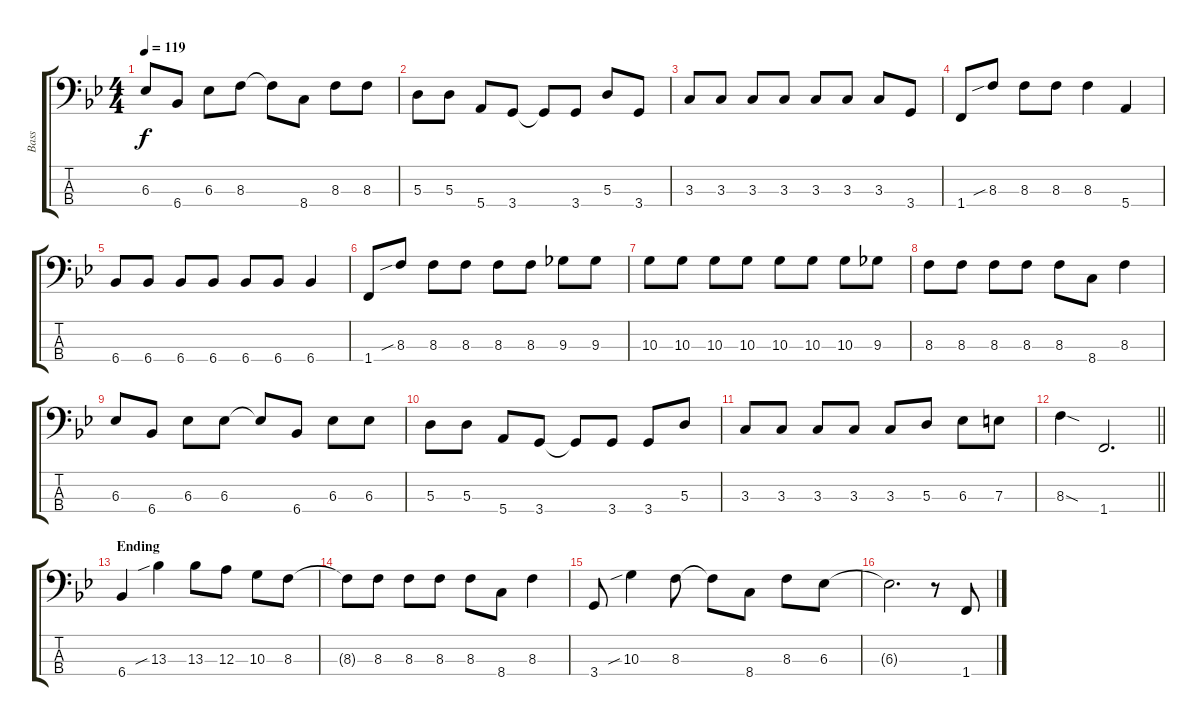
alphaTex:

\track ("Bass" "Bass") {instrument electricbasspick}
\staff {score tabs}
\tuning (G2 D2 A1 E1) {hide}
\ts (4 4)
\tempo 119
\clef f4
\ks bb
6.3.8{dy f} 6.4.8 6.3.8 8.3.8 8.3{t}.8 8.4.8 8.3.8 8.3.8 |
5.3.8 5.3.8 5.4.8 3.4.8 3.4{t}.8 3.4.8 5.3.8 3.4.8 |
3.3.8 3.3.8 3.3.8 3.3.8 3.3.8 3.3.8 3.3.8 3.4.8 |
1.4.8 8.3{sib}.8 8.3.8 8.3.8 8.3.4 5.4.4 |
6.4.8 6.4.8 6.4.8 6.4.8 6.4.8 6.4.8 6.4.4 |
1.4.8 8.3{sib}.8 8.3.8 8.3.8 8.3.8 8.3.8 9.3.8 9.3.8 |
10.3.8 10.3.8 10.3.8 10.3.8 10.3.8 10.3.8 10.3.8 9.3.8 |
8.3.8 8.3.8 8.3.8 8.3.8 8.3.8 8.4.8 8.3.4 |
6.3.8 6.4.8 6.3.8 6.3.8 6.3{t}.8 6.4.8 6.3.8 6.3.8 |
5.3.8 5.3.8 5.4.8 3.4.8 3.4{t}.8 3.4.8 3.4.8 5.3.8 |
3.3.8 3.3.8 3.3.8 3.3.8 3.3.8 5.3.8 6.3.8 7.3.8 |
\barLineRight lightlight
8.3{sod}.4 1.4.2{d} |
\section ("" "Ending")
6.4.4 13.3{sib}.4 13.3.8 12.3.8 10.3.8 8.3.8 |
8.3{t}.8 8.3.8 8.3.8 8.3.8 8.3.8 8.4.8 8.3.4 |
3.4.8 10.3{sib}.4 8.3.8 8.3{t}.8 8.4.8 8.3.8 6.3.8 |
6.3{t}.2{d} r.8 1.4.8
